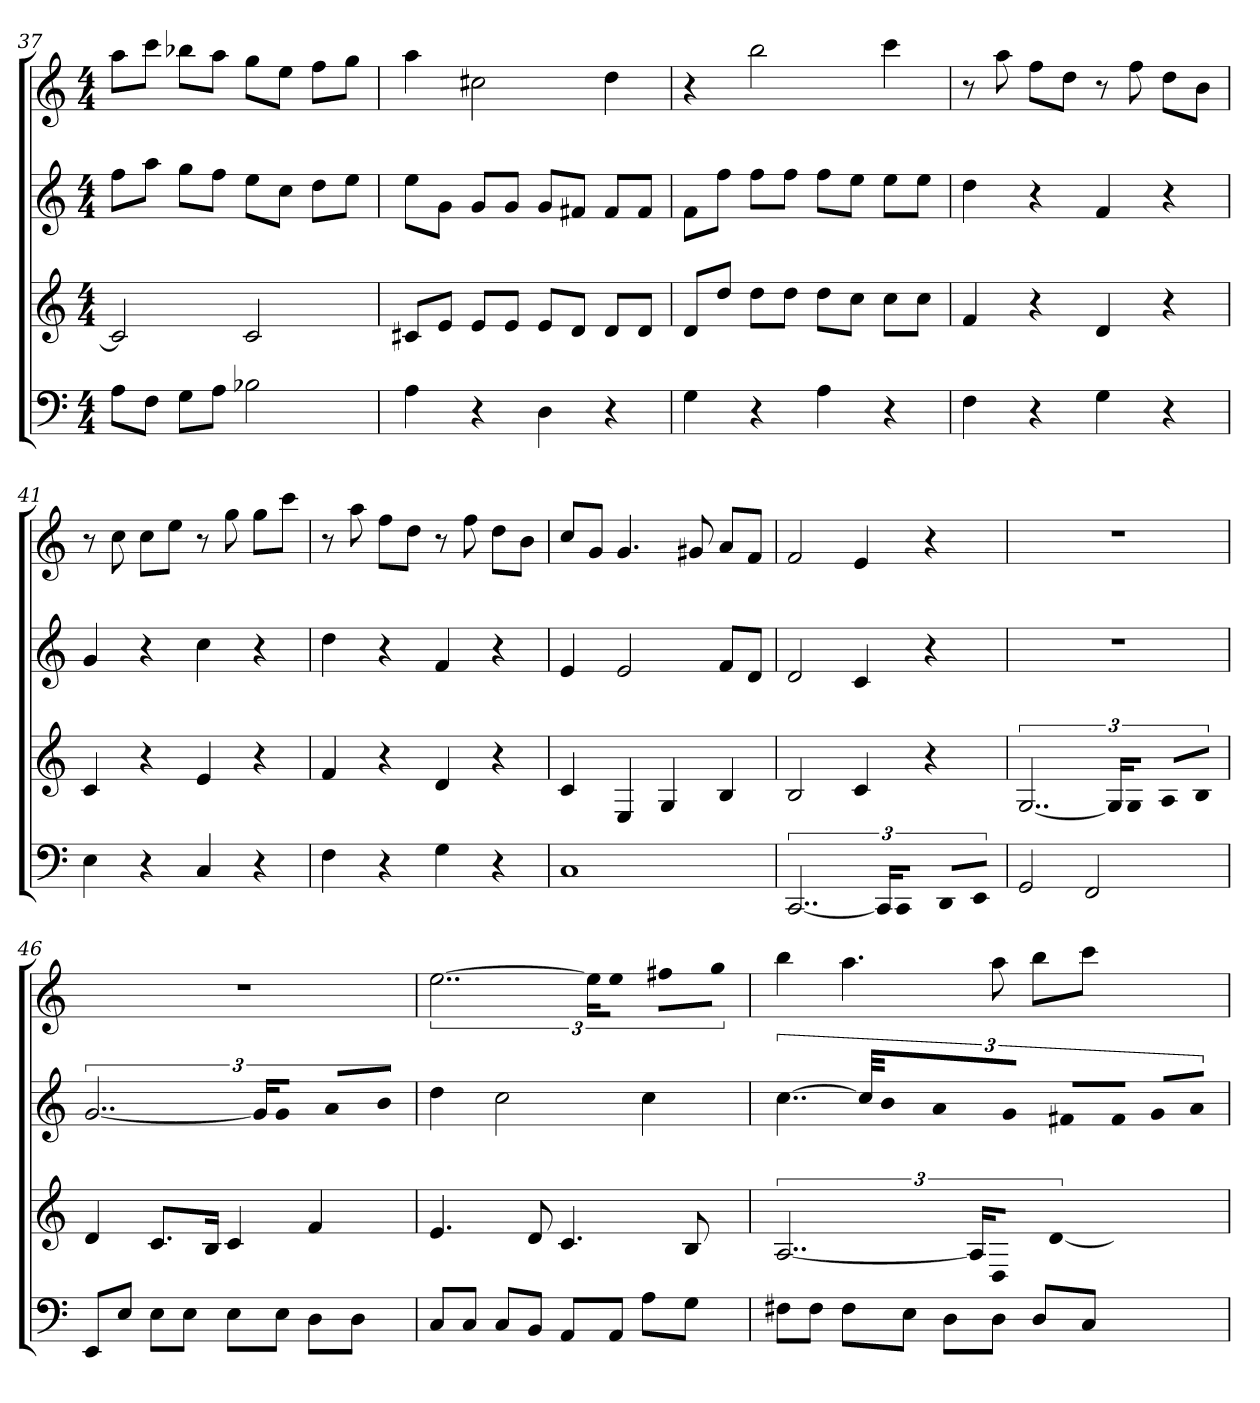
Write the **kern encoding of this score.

**kern	**kern	**kern	**kern
*part4	*part3	*part2	*part1
*staff4	*staff3	*staff2	*staff1
*k[]	*k[]	*k[]	*k[]
*C:	*C:	*C:	*C:
*M4/4	*M4/4	*M4/4	*M4/4
=37	=37	=37	=37
8AL	2c]	8ffL	8aaL
8FJ	.	8aaJ	8cccJ
8GL	.	8ggL	8bb-XL
8AJ	.	8ffJ	8aaJ
2B-X	2c	8eeL	8ggL
.	.	8ccJ	8eeJ
.	.	8ddL	8ffL
.	.	8eeJ	8ggJ
=38	=38	=38	=38
4A	8c#XL	8eeL	4aa
.	8eJ	8gJ	.
4r	8eL	8gL	2cc#X
.	8eJ	8gJ	.
4D	8eL	8gL	.
.	8dJ	8f#XJ	.
4r	8dL	8f#L	4dd
.	8dJ	8f#J	.
=39	=39	=39	=39
4G	8dL	8fL	4r
.	8ddJ	8ffJ	.
4r	8ddL	8ffL	2bb
.	8ddJ	8ffJ	.
4A	8ddL	8ffL	.
.	8ccJ	8eeJ	.
4r	8ccL	8eeL	4ccc
.	8ccJ	8eeJ	.
=40	=40	=40	=40
4F	4f	4dd	8r
.	.	.	8aa
4r	4r	4r	8ffL
.	.	.	8ddJ
4G	4d	4f	8r
.	.	.	8ff
4r	4r	4r	8ddL
.	.	.	8bJ
=41	=41	=41	=41
4E	4c	4g	8r
.	.	.	8cc
4r	4r	4r	8ccL
.	.	.	8eeJ
4C	4e	4cc	8r
.	.	.	8gg
4r	4r	4r	8ggL
.	.	.	8cccJ
=42	=42	=42	=42
4F	4f	4dd	8r
.	.	.	8aa
4r	4r	4r	8ffL
.	.	.	8ddJ
4G	4d	4f	8r
.	.	.	8ff
4r	4r	4r	8ddL
.	.	.	8bJ
=43	=43	=43	=43
1C	4c	4e	8ccL
.	.	.	8gJ
.	4E	2e	4.g
.	4G	.	.
.	.	.	8g#X
.	4B	8fL	8aL
.	.	8dJ	8fJ
=44	=44	=44	=44
[3..CC	2B	2d	2f
.	4c	4c	4e
24CCKL]	.	.	.
8CCJ	.	.	.
8DDL	4r	4r	4r
8EEJ	.	.	.
=45	=45	=45	=45
2GG	[3..G	1r	1r
2FF	.	.	.
.	24GKL]	.	.
.	8GJ	.	.
.	8AL	.	.
.	8BJ	.	.
=46	=46	=46	=46
8EEL	4d	[3..g	1r
8EJ	.	.	.
8EL	8.cL	.	.
8EJ	.	.	.
.	16BJk	.	.
8EL	4c	.	.
.	.	24gKL]	.
8EJ	.	8gJ	.
8DL	4f	8aL	.
8DJ	.	8bJ	.
=47	=47	=47	=47
8CL	4.e	4dd	[3..ee
8CJ	.	.	.
8CL	.	2cc	.
8BBJ	8d	.	.
8AAL	4.c	.	.
.	.	.	24eeKL]
8AAJ	.	.	8eeJ
8AL	.	4cc	8ff#XL
8GJ	8B	.	8ggJ
=48	=48	=48	=48
8F#XL	[3..A	[6..cc	4bb
8F#J	.	.	.
8F#L	.	.	4.aa
.	.	48ccKLL]	.
.	.	16bJ	.
8EJ	.	16aL	.
.	.	16gJJ	.
8DL	.	8f#XL	.
.	24AKL]	.	.
8DJ	8DJ	8f#J	8aa
8DL	[4d	8gL	8bbL
8CJ	.	8aJ	8cccJ
=	=	=	=
*-	*-	*-	*-
